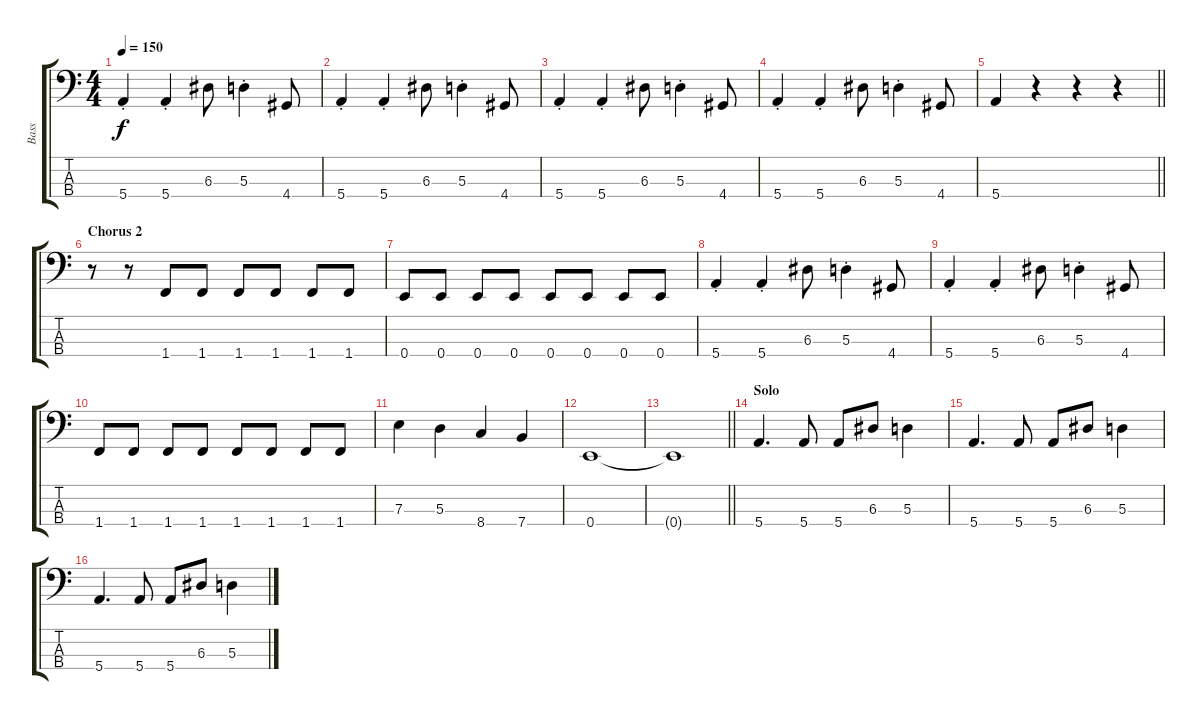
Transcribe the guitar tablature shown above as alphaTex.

\track ("Bass" "Bass") {instrument electricbassfinger}
\staff {score tabs}
\tuning (G2 D2 A1 E1) {hide}
\ts (4 4)
\tempo 150
\clef f4
\ks c
5.4{st}.4{dy f} 5.4{st}.4 6.3.8 5.3{st}.4 4.4.8 |
5.4{st}.4 5.4{st}.4 6.3.8 5.3{st}.4 4.4.8 |
5.4{st}.4 5.4{st}.4 6.3.8 5.3{st}.4 4.4.8 |
5.4{st}.4 5.4{st}.4 6.3.8 5.3{st}.4 4.4.8 |
\barLineRight lightlight
5.4.4 r.4 r.4 r.4 |
\section ("" "Chorus 2")
r.8 r.8 1.4.8 1.4.8 1.4.8 1.4.8 1.4.8 1.4.8 |
0.4.8 0.4.8 0.4.8 0.4.8 0.4.8 0.4.8 0.4.8 0.4.8 |
5.4{st}.4 5.4{st}.4 6.3.8 5.3{st}.4 4.4.8 |
5.4{st}.4 5.4{st}.4 6.3.8 5.3{st}.4 4.4.8 |
1.4.8 1.4.8 1.4.8 1.4.8 1.4.8 1.4.8 1.4.8 1.4.8 |
7.3.4 5.3.4 8.4.4 7.4.4 |
0.4.1 |
\barLineRight lightlight
0.4{t}.1 |
\section ("" "Solo")
5.4.4{d} 5.4.8 5.4.8 6.3.8 5.3.4 |
5.4.4{d} 5.4.8 5.4.8 6.3.8 5.3.4 |
5.4.4{d} 5.4.8 5.4.8 6.3.8 5.3.4
